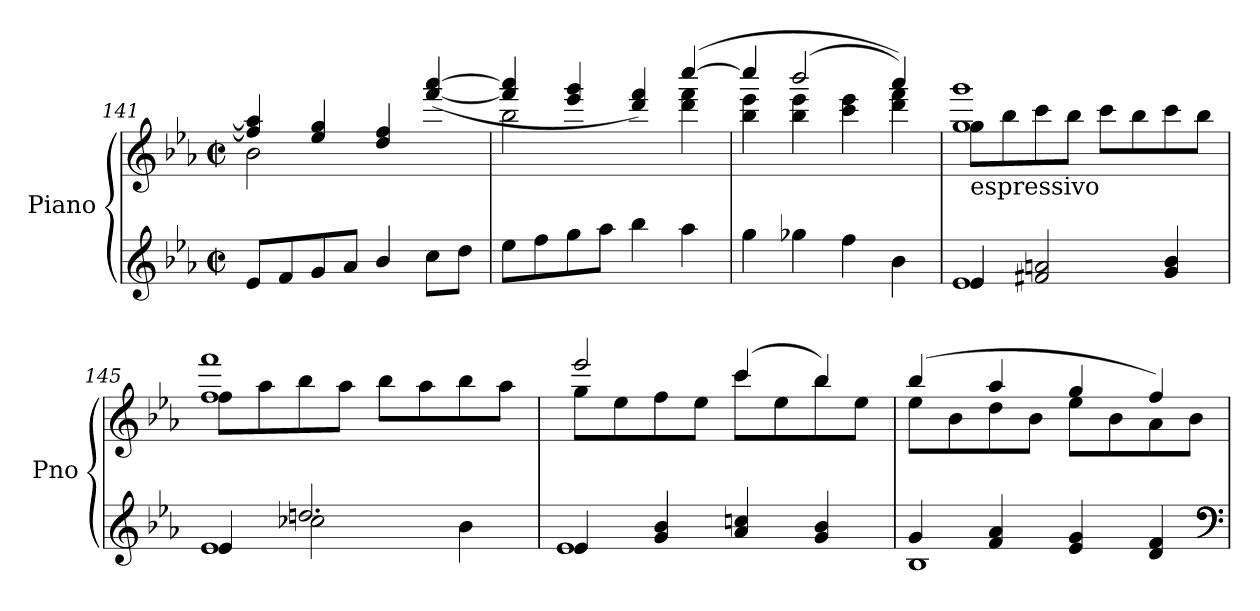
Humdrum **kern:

**kern	**kern
*part1	*part1
*staff2	*staff1
*I"Piano	*
*I'Pno	*
*clefG2	*clefG2
*k[b-e-a-]	*k[b-e-a-]
*E-:	*E-:
*M2/2	*M2/2
*met(c|)	*met(c|)
=141	=141
*	*^
8e-/L	4ff/] 4aa-/]	2b-\
8f/	.	.
8g/	4ee-/ 4gg/	.
8a-/J	.	.
4b-/	4dd/ 4ff/	2ryy
8cc\L	([4fff/ [4aaa-/	.
8dd\J	.	.
=142	=142	=142
*	*	*^
8ee-\L	4fff/] 4aaa-/]	2bb-\	2.ryy
8ff\	.	.	.
8gg\	4eee-/ 4ggg/	.	.
8aa-\J	.	.	.
4bb-\	4ddd/ 4fff/)	2ryy	.
4aa-\	([4cccc/	.	4ddd\ 4fff\
*	*	*v	*v
=143	=143	=143
4gg\	4cccc/]	4bb-\ 4eee-\
4gg-X\	(2bbb-/	4bb-\ 4eee-\
4ff\	.	4ccc\ 4eee-\
4b-\	4aaa-/))	4ddd\ 4fff\
!!LO:LB:g=z	!!
=144	=144	=144
*^	*	*
!	!	!LO:TX:b:t=espressivo	!
4e-/	1e-	8gg\L	1gg 1ggg
.	.	8bb-\	.
2f#X/ 2an/	.	8ccc\	.
.	.	8bb-\J	.
.	.	8ccc\L	.
.	.	8bb-\	.
4g/ 4b-/	.	8ccc\	.
.	.	8bb-\J	.
=145	=145	=145	=145
*	*^	*	*
4e-/	1e-	4ryy	8ff\L	1ff 1fff
.	.	.	8aa-\	.
2.ddn/	.	2cc-X\	8bb-\	.
.	.	.	8aa-\J	.
.	.	.	8bb-\L	.
.	.	.	8aa-\	.
.	.	4b-\	8bb-\	.
.	.	.	8aa-\J	.
*	*v	*v	*	*
=146	=146	=146	=146
4e-/	1e-	2eee-/	8gg\L
.	.	.	8ee-\
4g/ 4b-/	.	.	8ff\
.	.	.	8ee-\J
4a-/ 4ccn/	.	(4ccc/	8ccc\L
.	.	.	8ee-\
4g/ 4b-/	.	4bb-/)	8bb-\
.	.	.	8ee-\J
=147	=147	=147	=147
4g/	1B-	(4bb-/	8ee-\L
.	.	.	8b-\
4f/ 4a-/	.	4aa-/	8dd\
.	.	.	8b-\J
4e-/ 4g/	.	4gg/	8ee-\L
.	.	.	8b-\
4d/ 4f/	.	4ff/)	8a-\
.	.	.	8b-\J
*v	*v	*	*
*	*v	*v
*clefF4	*
=	=
*-	*-
